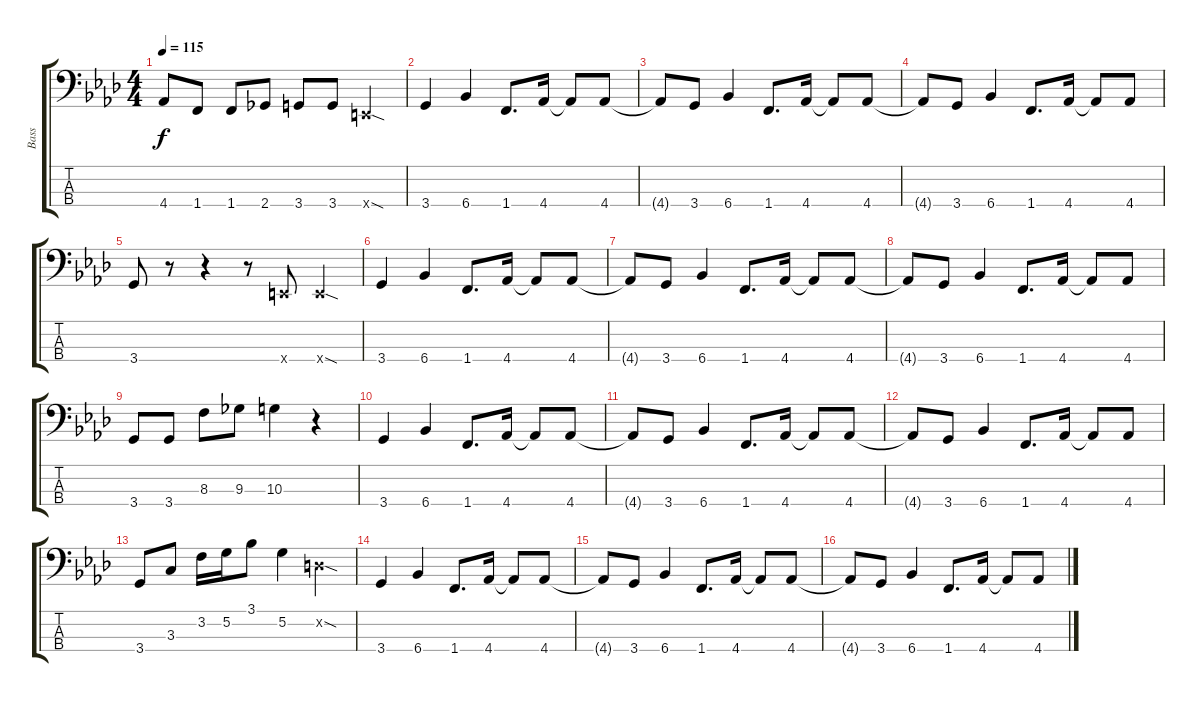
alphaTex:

\track ("Bass" "Bass") {instrument electricbassfinger}
\staff {score tabs}
\tuning (G2 D2 A1 E1) {hide}
\ts (4 4)
\tempo 115
\clef f4
\ks ab
4.4{t}.8{dy f} 1.4.8 1.4.8 2.4.8 3.4.8 3.4.8 0.4{sod x}.4 |
3.4.4 6.4.4 1.4.8{d} 4.4.16 4.4{t}.8 4.4.8 |
4.4{t}.8 3.4.8 6.4.4 1.4.8{d} 4.4.16 4.4{t}.8 4.4.8 |
4.4{t}.8 3.4.8 6.4.4 1.4.8{d} 4.4.16 4.4{t}.8 4.4.8 |
3.4.8 r.8 r.4 r.8 0.4{x}.8 0.4{sod x}.4 |
3.4.4 6.4.4 1.4.8{d} 4.4.16 4.4{t}.8 4.4.8 |
4.4{t}.8 3.4.8 6.4.4 1.4.8{d} 4.4.16 4.4{t}.8 4.4.8 |
4.4{t}.8 3.4.8 6.4.4 1.4.8{d} 4.4.16 4.4{t}.8 4.4.8 |
3.4.8 3.4.8 8.3.8 9.3.8 10.3.4 r.4 |
3.4.4 6.4.4 1.4.8{d} 4.4.16 4.4{t}.8 4.4.8 |
4.4{t}.8 3.4.8 6.4.4 1.4.8{d} 4.4.16 4.4{t}.8 4.4.8 |
4.4{t}.8 3.4.8 6.4.4 1.4.8{d} 4.4.16 4.4{t}.8 4.4.8 |
3.4.8 3.3.8 3.2.16 5.2.16 3.1.8 5.2.4 0.2{sod x}.4 |
3.4.4 6.4.4 1.4.8{d} 4.4.16 4.4{t}.8 4.4.8 |
4.4{t}.8 3.4.8 6.4.4 1.4.8{d} 4.4.16 4.4{t}.8 4.4.8 |
4.4{t}.8 3.4.8 6.4.4 1.4.8{d} 4.4.16 4.4{t}.8 4.4.8
